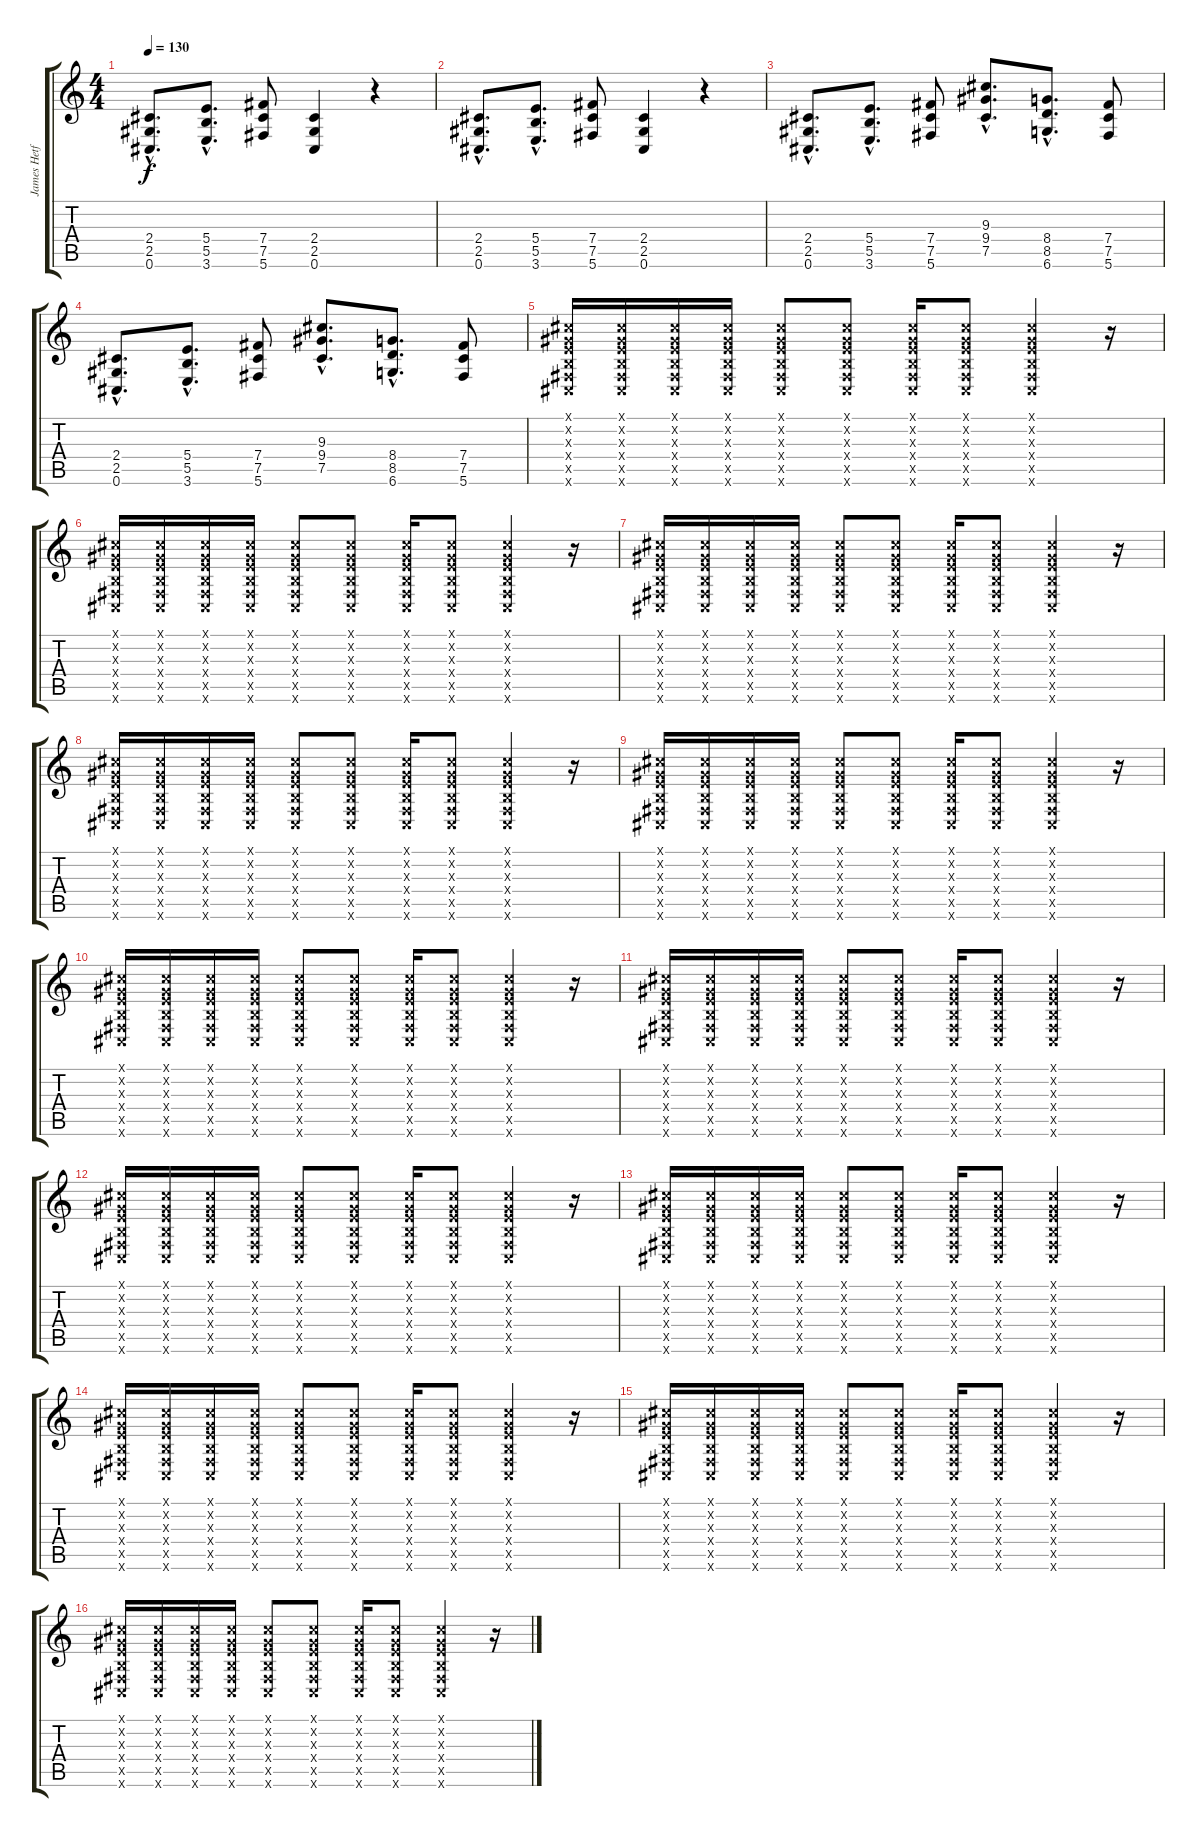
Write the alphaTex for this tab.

\track ("James Hetfield" "James Hetf") {instrument distortionguitar}
\staff {score tabs}
\tuning (Db4 Ab3 E3 B2 Gb2 Db2) {hide}
\ts (4 4)
\tempo 130
\clef g2
\ks c
(2.4{hac} 2.5{hac} 0.6{hac}).8{d dy f} (5.4{hac} 5.5{hac} 3.6{hac}).8{d} (7.4 7.5 5.6).8 (2.4 2.5 0.6).4 r.4 |
(2.4{hac} 2.5{hac} 0.6{hac}).8{d} (5.4{hac} 5.5{hac} 3.6{hac}).8{d} (7.4 7.5 5.6).8 (2.4 2.5 0.6).4 r.4 |
(2.4{hac} 2.5{hac} 0.6{hac}).8{d} (5.4{hac} 5.5{hac} 3.6{hac}).8{d} (7.4 7.5 5.6).8 (9.3{hac} 9.4{hac} 7.5{hac}).8{d} (8.4{hac} 8.5{hac} 6.6{hac}).8{d} (7.4 7.5 5.6).8 |
(2.4{hac} 2.5{hac} 0.6{hac}).8{d} (5.4{hac} 5.5{hac} 3.6{hac}).8{d} (7.4 7.5 5.6).8 (9.3{hac} 9.4{hac} 7.5{hac}).8{d} (8.4{hac} 8.5{hac} 6.6{hac}).8{d} (7.4 7.5 5.6).8 |
(0.1{x} 0.2{x} 0.3{x} 0.4{x} 0.5{x} 0.6{x}).16 (0.1{x} 0.2{x} 0.3{x} 0.4{x} 0.5{x} 0.6{x}).16 (0.1{x} 0.2{x} 0.3{x} 0.4{x} 0.5{x} 0.6{x}).16 (0.1{x} 0.2{x} 0.3{x} 0.4{x} 0.5{x} 0.6{x}).16 (0.1{x} 0.2{x} 0.3{x} 0.4{x} 0.5{x} 0.6{x}).8 (0.1{x} 0.2{x} 0.3{x} 0.4{x} 0.5{x} 0.6{x}).8 (0.1{x} 0.2{x} 0.3{x} 0.4{x} 0.5{x} 0.6{x}).16 (0.1{x} 0.2{x} 0.3{x} 0.4{x} 0.5{x} 0.6{x}).8 (0.1{x} 0.2{x} 0.3{x} 0.4{x} 0.5{x} 0.6{x}).4 r.16 |
(0.1{x} 0.2{x} 0.3{x} 0.4{x} 0.5{x} 0.6{x}).16 (0.1{x} 0.2{x} 0.3{x} 0.4{x} 0.5{x} 0.6{x}).16 (0.1{x} 0.2{x} 0.3{x} 0.4{x} 0.5{x} 0.6{x}).16 (0.1{x} 0.2{x} 0.3{x} 0.4{x} 0.5{x} 0.6{x}).16 (0.1{x} 0.2{x} 0.3{x} 0.4{x} 0.5{x} 0.6{x}).8 (0.1{x} 0.2{x} 0.3{x} 0.4{x} 0.5{x} 0.6{x}).8 (0.1{x} 0.2{x} 0.3{x} 0.4{x} 0.5{x} 0.6{x}).16 (0.1{x} 0.2{x} 0.3{x} 0.4{x} 0.5{x} 0.6{x}).8 (0.1{x} 0.2{x} 0.3{x} 0.4{x} 0.5{x} 0.6{x}).4 r.16 |
(0.1{x} 0.2{x} 0.3{x} 0.4{x} 0.5{x} 0.6{x}).16 (0.1{x} 0.2{x} 0.3{x} 0.4{x} 0.5{x} 0.6{x}).16 (0.1{x} 0.2{x} 0.3{x} 0.4{x} 0.5{x} 0.6{x}).16 (0.1{x} 0.2{x} 0.3{x} 0.4{x} 0.5{x} 0.6{x}).16 (0.1{x} 0.2{x} 0.3{x} 0.4{x} 0.5{x} 0.6{x}).8 (0.1{x} 0.2{x} 0.3{x} 0.4{x} 0.5{x} 0.6{x}).8 (0.1{x} 0.2{x} 0.3{x} 0.4{x} 0.5{x} 0.6{x}).16 (0.1{x} 0.2{x} 0.3{x} 0.4{x} 0.5{x} 0.6{x}).8 (0.1{x} 0.2{x} 0.3{x} 0.4{x} 0.5{x} 0.6{x}).4 r.16 |
(0.1{x} 0.2{x} 0.3{x} 0.4{x} 0.5{x} 0.6{x}).16 (0.1{x} 0.2{x} 0.3{x} 0.4{x} 0.5{x} 0.6{x}).16 (0.1{x} 0.2{x} 0.3{x} 0.4{x} 0.5{x} 0.6{x}).16 (0.1{x} 0.2{x} 0.3{x} 0.4{x} 0.5{x} 0.6{x}).16 (0.1{x} 0.2{x} 0.3{x} 0.4{x} 0.5{x} 0.6{x}).8 (0.1{x} 0.2{x} 0.3{x} 0.4{x} 0.5{x} 0.6{x}).8 (0.1{x} 0.2{x} 0.3{x} 0.4{x} 0.5{x} 0.6{x}).16 (0.1{x} 0.2{x} 0.3{x} 0.4{x} 0.5{x} 0.6{x}).8 (0.1{x} 0.2{x} 0.3{x} 0.4{x} 0.5{x} 0.6{x}).4 r.16 |
(0.1{x} 0.2{x} 0.3{x} 0.4{x} 0.5{x} 0.6{x}).16 (0.1{x} 0.2{x} 0.3{x} 0.4{x} 0.5{x} 0.6{x}).16 (0.1{x} 0.2{x} 0.3{x} 0.4{x} 0.5{x} 0.6{x}).16 (0.1{x} 0.2{x} 0.3{x} 0.4{x} 0.5{x} 0.6{x}).16 (0.1{x} 0.2{x} 0.3{x} 0.4{x} 0.5{x} 0.6{x}).8 (0.1{x} 0.2{x} 0.3{x} 0.4{x} 0.5{x} 0.6{x}).8 (0.1{x} 0.2{x} 0.3{x} 0.4{x} 0.5{x} 0.6{x}).16 (0.1{x} 0.2{x} 0.3{x} 0.4{x} 0.5{x} 0.6{x}).8 (0.1{x} 0.2{x} 0.3{x} 0.4{x} 0.5{x} 0.6{x}).4 r.16 |
(0.1{x} 0.2{x} 0.3{x} 0.4{x} 0.5{x} 0.6{x}).16 (0.1{x} 0.2{x} 0.3{x} 0.4{x} 0.5{x} 0.6{x}).16 (0.1{x} 0.2{x} 0.3{x} 0.4{x} 0.5{x} 0.6{x}).16 (0.1{x} 0.2{x} 0.3{x} 0.4{x} 0.5{x} 0.6{x}).16 (0.1{x} 0.2{x} 0.3{x} 0.4{x} 0.5{x} 0.6{x}).8 (0.1{x} 0.2{x} 0.3{x} 0.4{x} 0.5{x} 0.6{x}).8 (0.1{x} 0.2{x} 0.3{x} 0.4{x} 0.5{x} 0.6{x}).16 (0.1{x} 0.2{x} 0.3{x} 0.4{x} 0.5{x} 0.6{x}).8 (0.1{x} 0.2{x} 0.3{x} 0.4{x} 0.5{x} 0.6{x}).4 r.16 |
(0.1{x} 0.2{x} 0.3{x} 0.4{x} 0.5{x} 0.6{x}).16 (0.1{x} 0.2{x} 0.3{x} 0.4{x} 0.5{x} 0.6{x}).16 (0.1{x} 0.2{x} 0.3{x} 0.4{x} 0.5{x} 0.6{x}).16 (0.1{x} 0.2{x} 0.3{x} 0.4{x} 0.5{x} 0.6{x}).16 (0.1{x} 0.2{x} 0.3{x} 0.4{x} 0.5{x} 0.6{x}).8 (0.1{x} 0.2{x} 0.3{x} 0.4{x} 0.5{x} 0.6{x}).8 (0.1{x} 0.2{x} 0.3{x} 0.4{x} 0.5{x} 0.6{x}).16 (0.1{x} 0.2{x} 0.3{x} 0.4{x} 0.5{x} 0.6{x}).8 (0.1{x} 0.2{x} 0.3{x} 0.4{x} 0.5{x} 0.6{x}).4 r.16 |
(0.1{x} 0.2{x} 0.3{x} 0.4{x} 0.5{x} 0.6{x}).16 (0.1{x} 0.2{x} 0.3{x} 0.4{x} 0.5{x} 0.6{x}).16 (0.1{x} 0.2{x} 0.3{x} 0.4{x} 0.5{x} 0.6{x}).16 (0.1{x} 0.2{x} 0.3{x} 0.4{x} 0.5{x} 0.6{x}).16 (0.1{x} 0.2{x} 0.3{x} 0.4{x} 0.5{x} 0.6{x}).8 (0.1{x} 0.2{x} 0.3{x} 0.4{x} 0.5{x} 0.6{x}).8 (0.1{x} 0.2{x} 0.3{x} 0.4{x} 0.5{x} 0.6{x}).16 (0.1{x} 0.2{x} 0.3{x} 0.4{x} 0.5{x} 0.6{x}).8 (0.1{x} 0.2{x} 0.3{x} 0.4{x} 0.5{x} 0.6{x}).4 r.16 |
(0.1{x} 0.2{x} 0.3{x} 0.4{x} 0.5{x} 0.6{x}).16 (0.1{x} 0.2{x} 0.3{x} 0.4{x} 0.5{x} 0.6{x}).16 (0.1{x} 0.2{x} 0.3{x} 0.4{x} 0.5{x} 0.6{x}).16 (0.1{x} 0.2{x} 0.3{x} 0.4{x} 0.5{x} 0.6{x}).16 (0.1{x} 0.2{x} 0.3{x} 0.4{x} 0.5{x} 0.6{x}).8 (0.1{x} 0.2{x} 0.3{x} 0.4{x} 0.5{x} 0.6{x}).8 (0.1{x} 0.2{x} 0.3{x} 0.4{x} 0.5{x} 0.6{x}).16 (0.1{x} 0.2{x} 0.3{x} 0.4{x} 0.5{x} 0.6{x}).8 (0.1{x} 0.2{x} 0.3{x} 0.4{x} 0.5{x} 0.6{x}).4 r.16 |
(0.1{x} 0.2{x} 0.3{x} 0.4{x} 0.5{x} 0.6{x}).16 (0.1{x} 0.2{x} 0.3{x} 0.4{x} 0.5{x} 0.6{x}).16 (0.1{x} 0.2{x} 0.3{x} 0.4{x} 0.5{x} 0.6{x}).16 (0.1{x} 0.2{x} 0.3{x} 0.4{x} 0.5{x} 0.6{x}).16 (0.1{x} 0.2{x} 0.3{x} 0.4{x} 0.5{x} 0.6{x}).8 (0.1{x} 0.2{x} 0.3{x} 0.4{x} 0.5{x} 0.6{x}).8 (0.1{x} 0.2{x} 0.3{x} 0.4{x} 0.5{x} 0.6{x}).16 (0.1{x} 0.2{x} 0.3{x} 0.4{x} 0.5{x} 0.6{x}).8 (0.1{x} 0.2{x} 0.3{x} 0.4{x} 0.5{x} 0.6{x}).4 r.16 |
(0.1{x} 0.2{x} 0.3{x} 0.4{x} 0.5{x} 0.6{x}).16 (0.1{x} 0.2{x} 0.3{x} 0.4{x} 0.5{x} 0.6{x}).16 (0.1{x} 0.2{x} 0.3{x} 0.4{x} 0.5{x} 0.6{x}).16 (0.1{x} 0.2{x} 0.3{x} 0.4{x} 0.5{x} 0.6{x}).16 (0.1{x} 0.2{x} 0.3{x} 0.4{x} 0.5{x} 0.6{x}).8 (0.1{x} 0.2{x} 0.3{x} 0.4{x} 0.5{x} 0.6{x}).8 (0.1{x} 0.2{x} 0.3{x} 0.4{x} 0.5{x} 0.6{x}).16 (0.1{x} 0.2{x} 0.3{x} 0.4{x} 0.5{x} 0.6{x}).8 (0.1{x} 0.2{x} 0.3{x} 0.4{x} 0.5{x} 0.6{x}).4 r.16 |
(0.1{x} 0.2{x} 0.3{x} 0.4{x} 0.5{x} 0.6{x}).16 (0.1{x} 0.2{x} 0.3{x} 0.4{x} 0.5{x} 0.6{x}).16 (0.1{x} 0.2{x} 0.3{x} 0.4{x} 0.5{x} 0.6{x}).16 (0.1{x} 0.2{x} 0.3{x} 0.4{x} 0.5{x} 0.6{x}).16 (0.1{x} 0.2{x} 0.3{x} 0.4{x} 0.5{x} 0.6{x}).8 (0.1{x} 0.2{x} 0.3{x} 0.4{x} 0.5{x} 0.6{x}).8 (0.1{x} 0.2{x} 0.3{x} 0.4{x} 0.5{x} 0.6{x}).16 (0.1{x} 0.2{x} 0.3{x} 0.4{x} 0.5{x} 0.6{x}).8 (0.1{x} 0.2{x} 0.3{x} 0.4{x} 0.5{x} 0.6{x}).4 r.16
